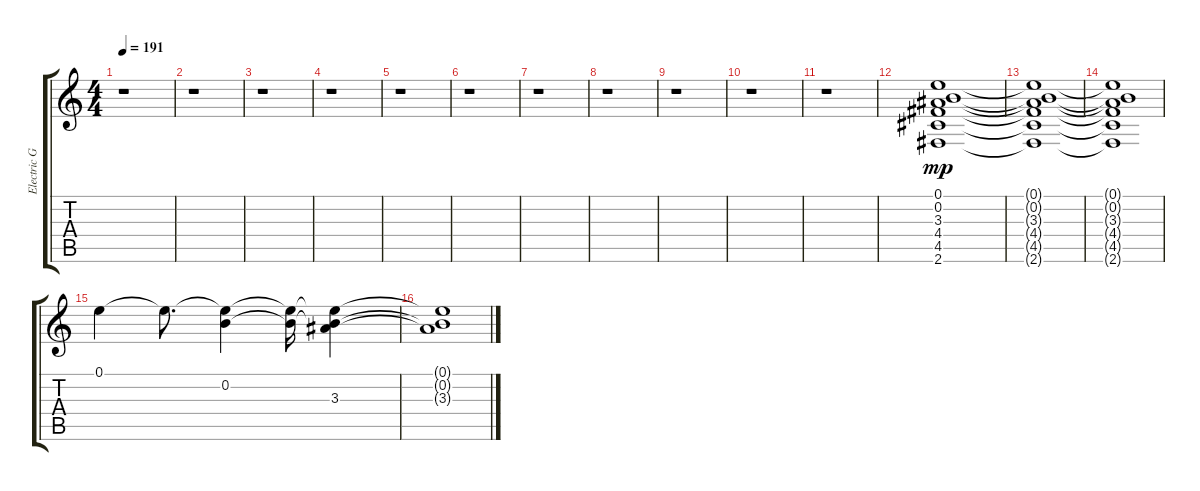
\track ("Electric Guitar Left" "Electric G") {instrument distortionguitar}
\staff {score tabs}
\tuning (E4 B3 G3 D3 A2 E2) {hide}
\ts (4 4)
\tempo 191
\clef g2
\ks c
r.1{dy mf} |
r.1 |
r.1 |
r.1 |
r.1 |
r.1 |
r.1 |
r.1 |
r.1 |
r.1 |
r.1 |
(0.1 0.2 3.3 4.4 4.5 2.6).1{dy mp volume 13} |
(0.1{t} 0.2{t} 3.3{t} 4.4{t} 4.5{t} 2.6{t}).1 |
(0.1{t} 0.2{t} 3.3{t} 4.4{t} 4.5{t} 2.6{t}).1 |
0.1.4 0.1{t}.8{d} (0.1{t} 0.2).4 (0.1{t} 0.2{t}).16 (0.1{t} 0.2{t} 3.3).4 |
(0.1{t} 0.2{t} 3.3{t}).1
